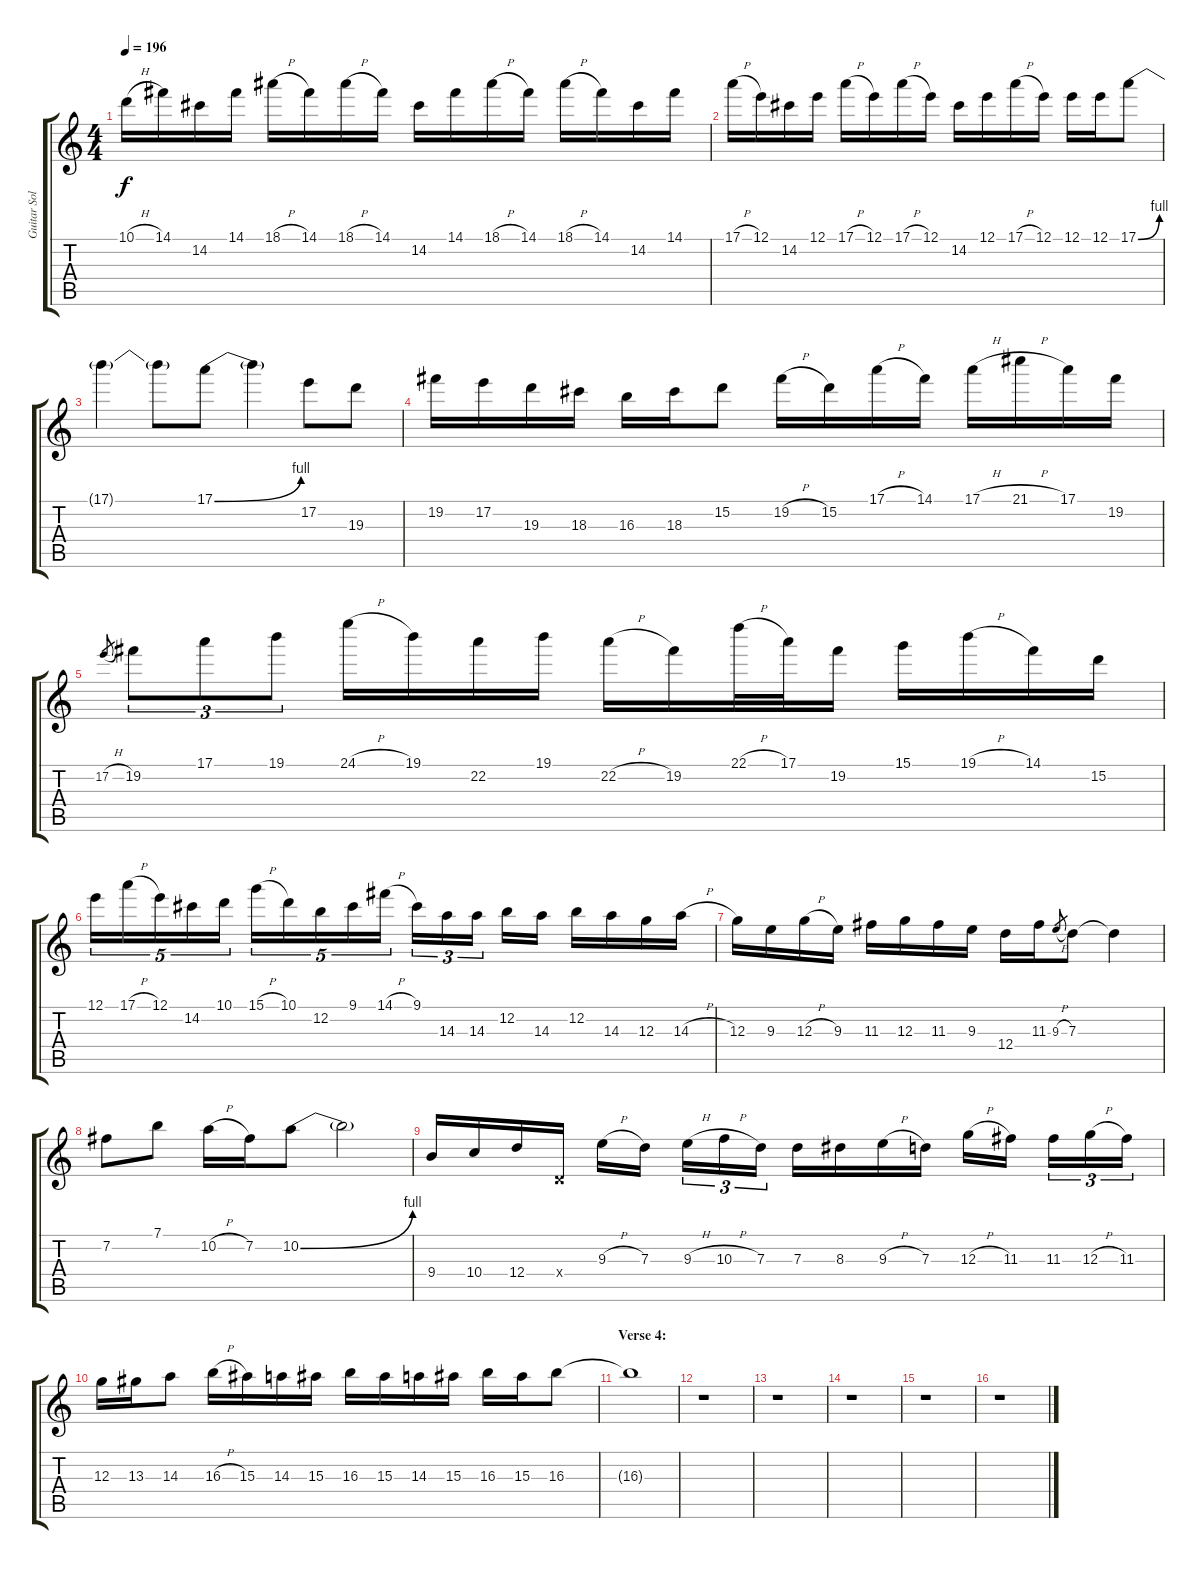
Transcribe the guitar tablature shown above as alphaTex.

\track ("Guitar Solo 2" "Guitar Sol") {instrument distortionguitar}
\staff {score tabs}
\tuning (E4 B3 G3 D3 A2 E2) {hide}
\ts (4 4)
\tempo 196
\clef g2
\ks c
10.1{h}.16{dy f} 14.1.16 14.2.16 14.1.16 18.1{h}.16 14.1.16 18.1{h}.16 14.1.16 14.2.16 14.1.16 18.1{h}.16 14.1.16 18.1{h}.16 14.1.16 14.2.16 14.1.16 |
17.1{h}.16 12.1.16 14.2.16 12.1.16 17.1{h}.16 12.1.16 17.1{h}.16 12.1.16 14.2.16 12.1.16 17.1{h}.16 12.1.16 12.1.16 12.1.16 17.1{be (bend 0 0 60 4)}.8 |
17.1{t}.4 17.1{t}.8 17.1{be (bend 0 0 60 4)}.8 17.1{t}.4 17.2.8 19.3.8 |
19.2.16 17.2.16 19.3.16 18.3.16 16.3.16 18.3.16 15.2.8 19.2{h}.16 15.2.16 17.1{h}.16 14.1.16 17.1{h}.16 21.1{h}.16 17.1.16 19.2.16 |
17.2{h}.8{gr} 19.2.8{tu (3 2)} 17.1.8{tu (3 2)} 19.1.8{tu (3 2)} 24.1{h}.16 19.1.16 22.2.16 19.1.16 22.2{h}.16 19.2.16 22.1{h}.32 17.1.32 19.2.16 15.1.16 19.1{h}.16 14.1.16 15.2.16 |
12.1.16{tu (5 4)} 17.1{h}.16{tu (5 4)} 12.1.16{tu (5 4)} 14.2.16{tu (5 4)} 10.1.16{tu (5 4)} 15.1{h}.16{tu (5 4)} 10.1.16{tu (5 4)} 12.2.16{tu (5 4)} 9.1.16{tu (5 4)} 14.1{h}.16{tu (5 4)} 9.1.16{tu (3 2)} 14.3.16{tu (3 2)} 14.3.16{tu (3 2)} 12.2.16 14.3.16 12.2.16 14.3.16 12.3.16 14.3{h}.16 |
12.3.16 9.3.16 12.3{h}.16 9.3.16 11.3.16 12.3.16 11.3.16 9.3.16 12.4.16 11.3.16 9.3{h}.8{gr} 7.3.8 7.3{t}.4 |
7.2.8 7.1.8 10.2{h}.16 7.2.16 10.2{be (bend 0 0 60 4)}.8 10.2{t}.2 |
9.4.16 10.4.16 12.4.16 0.4{x}.16 9.3{h}.16 7.3.16 9.3{h}.16{tu (3 2)} 10.3{h}.16{tu (3 2)} 7.3.16{tu (3 2)} 7.3.16 8.3.16 9.3{h}.16 7.3.16 12.3{h}.16 11.3.16 11.3.16{tu (3 2)} 12.3{h}.16{tu (3 2)} 11.3.16{tu (3 2)} |
12.3.16 13.3.16 14.3.8 16.3{h}.16 15.3.16 14.3.16 15.3.16 16.3.16 15.3.16 14.3.16 15.3.16 16.3.16 15.3.16 16.3.8 |
\section ("" "Verse 4:")
16.3{t}.1 |
r.1 |
r.1 |
r.1 |
r.1 |
r.1
